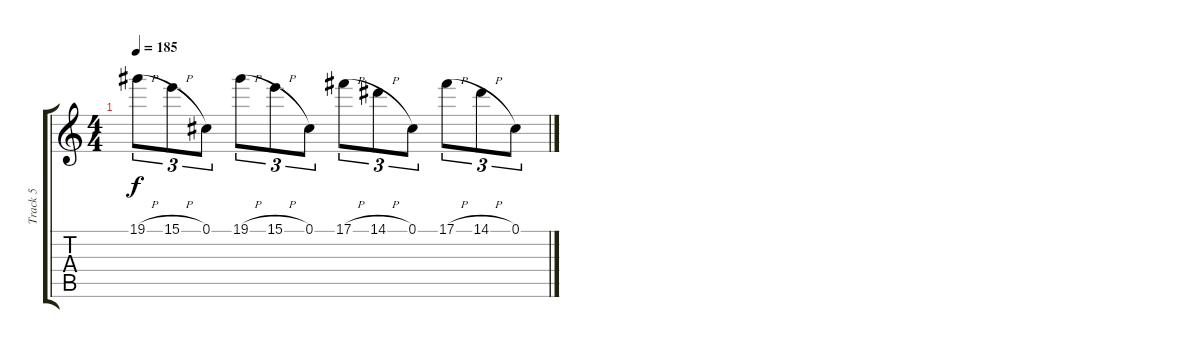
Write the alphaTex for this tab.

\track ("Track 5" "Track 5") {instrument distortionguitar}
\staff {score tabs}
\tuning (Db4 Ab3 E3 B2 Gb2 B1) {hide}
\ts (4 4)
\tempo 185
\clef g2
\ks c
19.1{h}.8{tu (3 2) dy f} 15.1{h}.8{tu (3 2)} 0.1.8{tu (3 2)} 19.1{h}.8{tu (3 2)} 15.1{h}.8{tu (3 2)} 0.1.8{tu (3 2)} 17.1{h}.8{tu (3 2)} 14.1{h}.8{tu (3 2)} 0.1.8{tu (3 2)} 17.1{h}.8{tu (3 2)} 14.1{h}.8{tu (3 2)} 0.1.8{tu (3 2)}
